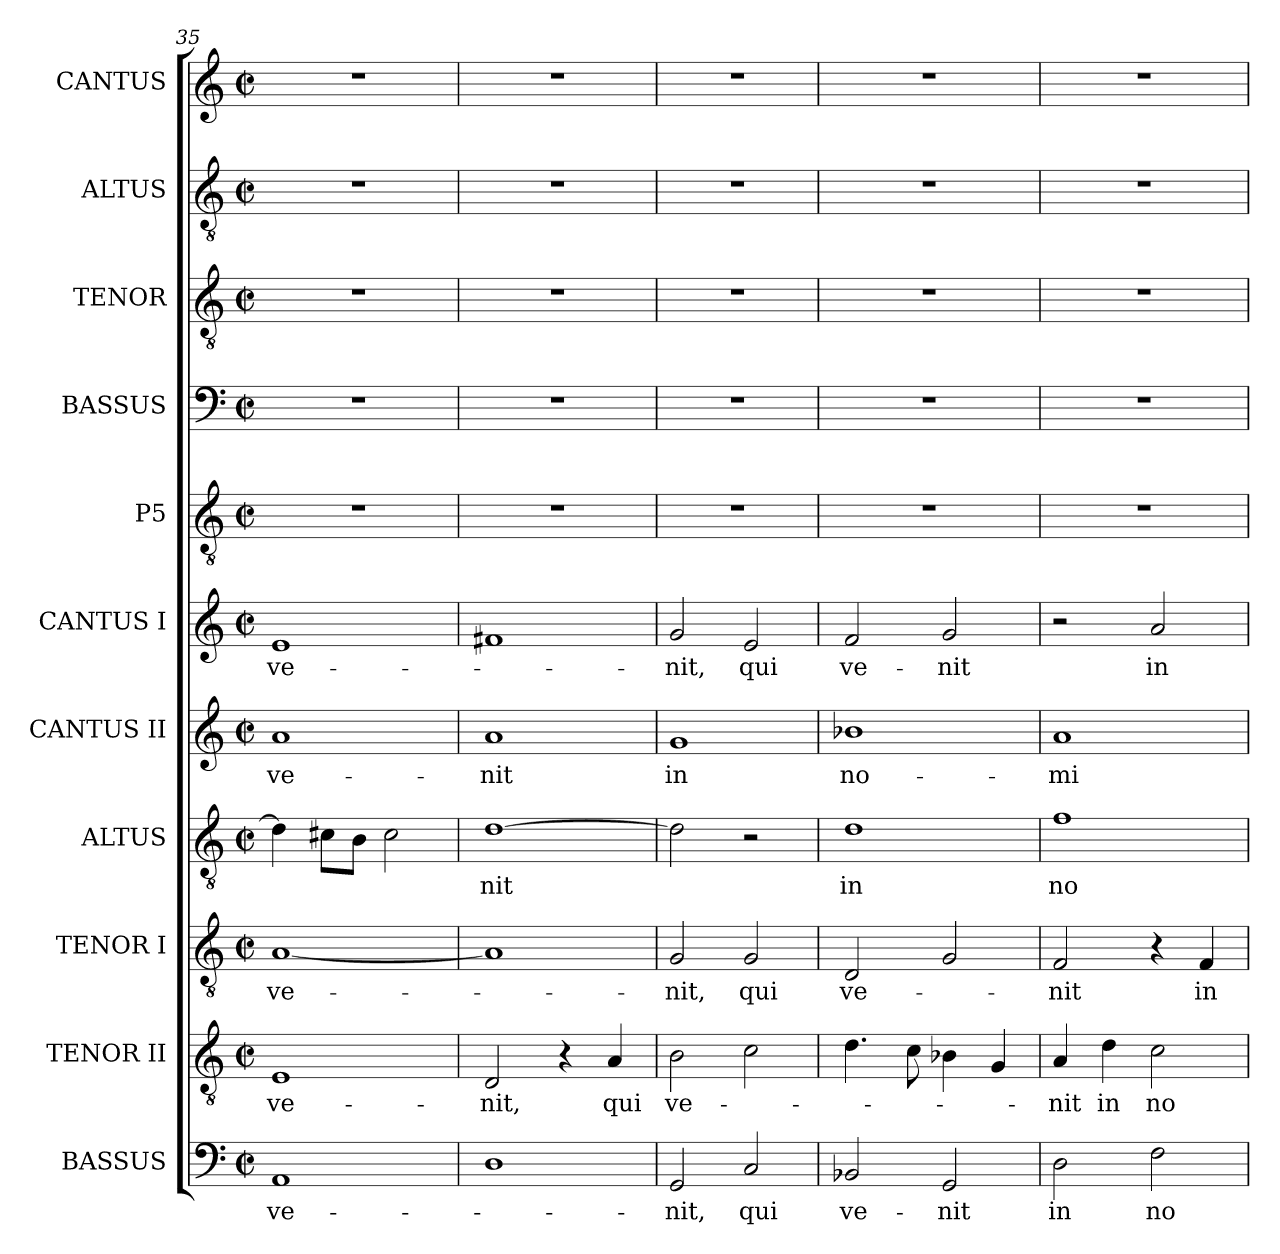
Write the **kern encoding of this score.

**kern	**text	**kern	**text	**kern	**text	**kern	**text	**kern	**text	**kern	**text	**kern	**kern	**kern	**kern	**kern
*part11	*part11	*part10	*part10	*part9	*part9	*part8	*part8	*part7	*part7	*part6	*part6	*part5	*part4	*part3	*part2	*part1
*staff11	*staff11	*staff10	*staff10	*staff9	*staff9	*staff8	*staff8	*staff7	*staff7	*staff6	*staff6	*staff5	*staff4	*staff3	*staff2	*staff1
*I"BASSUS	*	*I"TENOR II	*	*I"TENOR I	*	*I"ALTUS	*	*I"CANTUS II	*	*I"CANTUS I	*	*I"P5	*I"BASSUS	*I"TENOR	*I"ALTUS	*I"CANTUS
*I'B.	*	*I'T. II	*	*I'T. I	*	*I'A.	*	*I'C. II	*	*I'C. I	*	*	*I'B.	*I'T.	*I'A.	*I'C.
*clefF4	*	*clefGv2	*	*clefGv2	*	*clefGv2	*	*clefG2	*	*clefG2	*	*clefGv2	*clefF4	*clefGv2	*clefGv2	*clefG2
*	*	*ITrd7c12	*	*ITrd7c12	*	*ITrd7c12	*	*	*	*	*	*ITrd7c12	*	*ITrd7c12	*ITrd7c12	*
*k[]	*	*k[]	*	*k[]	*	*k[]	*	*k[]	*	*k[]	*	*k[]	*k[]	*k[]	*k[]	*k[]
*a:	*	*a:	*	*a:	*	*a:	*	*a:	*	*a:	*	*a:	*a:	*a:	*a:	*a:
*M2/2	*	*M2/2	*	*M2/2	*	*M2/2	*	*M2/2	*	*M2/2	*	*M2/2	*M2/2	*M2/2	*M2/2	*M2/2
*met(c|)	*	*met(c|)	*	*met(c|)	*	*met(c|)	*	*met(c|)	*	*met(c|)	*	*met(c|)	*met(c|)	*met(c|)	*met(c|)	*met(c|)
=35	=35	=35	=35	=35	=35	=35	=35	=35	=35	=35	=35	=35	=35	=35	=35	=35
!	!LO:LY:b:color=#000000	!	!	!	!	!	!	!	!	!	!	!	!	!	!	!
!	!	!	!LO:LY:b:color=#000000	!	!	!	!	!	!	!	!	!	!	!	!	!
!	!	!	!	!	!LO:LY:b:color=#000000	!	!	!	!	!	!	!	!	!	!	!
!	!	!	!	!	!	!	!	!	!LO:LY:b:color=#000000	!	!	!	!	!	!	!
!	!	!	!	!	!	!	!	!	!	!	!LO:LY:b:color=#000000	!	!	!	!	!
1AAi	ve-	1EEi	ve-	[1AAi	ve-	4Di\]	.	1ai	ve-	1ei	ve-	1r	1r	1r	1r	1r
.	.	.	.	.	.	8C#Xi\L	.	.	.	.	.	.	.	.	.	.
.	.	.	.	.	.	8BBi\J	.	.	.	.	.	.	.	.	.	.
.	.	.	.	.	.	2C#i\	.	.	.	.	.	.	.	.	.	.
=36	=36	=36	=36	=36	=36	=36	=36	=36	=36	=36	=36	=36	=36	=36	=36	=36
!	!	!	!LO:LY:b:color=#000000	!	!	!	!	!	!	!	!	!	!	!	!	!
!	!	!	!	!	!	!	!LO:LY:b:color=#000000	!	!	!	!	!	!	!	!	!
!	!	!	!	!	!	!	!	!	!LO:LY:b:color=#000000	!	!	!	!	!	!	!
1Di	.	2DDi/	-nit,	1AAi]	.	[1Di	-nit	1ai	-nit	1f#Xi	.	1r	1r	1r	1r	1r
.	.	4r	.	.	.	.	.	.	.	.	.	.	.	.	.	.
!	!	!	!LO:LY:b:color=#000000	!	!	!	!	!	!	!	!	!	!	!	!	!
.	.	4AAi/	qui	.	.	.	.	.	.	.	.	.	.	.	.	.
=37	=37	=37	=37	=37	=37	=37	=37	=37	=37	=37	=37	=37	=37	=37	=37	=37
!	!LO:LY:b:color=#000000	!	!	!	!	!	!	!	!	!	!	!	!	!	!	!
!	!	!	!LO:LY:b:color=#000000	!	!	!	!	!	!	!	!	!	!	!	!	!
!	!	!	!	!	!LO:LY:b:color=#000000	!	!	!	!	!	!	!	!	!	!	!
!	!	!	!	!	!	!	!	!	!LO:LY:b:color=#000000	!	!	!	!	!	!	!
!	!	!	!	!	!	!	!	!	!	!	!LO:LY:b:color=#000000	!	!	!	!	!
2GGi/	-nit,	2BBi\	ve-	2GGi/	-nit,	2Di\]	.	1gi	in	2gi/	-nit,	1r	1r	1r	1r	1r
!	!LO:LY:b:color=#000000	!	!	!	!	!	!	!	!	!	!	!	!	!	!	!
!	!	!	!	!	!LO:LY:b:color=#000000	!	!	!	!	!	!	!	!	!	!	!
!	!	!	!	!	!	!	!	!	!	!	!LO:LY:b:color=#000000	!	!	!	!	!
2Ci/	qui	2Ci\	.	2GGi/	qui	2r	.	.	.	2ei/	qui	.	.	.	.	.
=38	=38	=38	=38	=38	=38	=38	=38	=38	=38	=38	=38	=38	=38	=38	=38	=38
!	!LO:LY:b:color=#000000	!	!	!	!	!	!	!	!	!	!	!	!	!	!	!
!	!	!	!	!	!LO:LY:b:color=#000000	!	!	!	!	!	!	!	!	!	!	!
!	!	!	!	!	!	!	!LO:LY:b:color=#000000	!	!	!	!	!	!	!	!	!
!	!	!	!	!	!	!	!	!	!LO:LY:b:color=#000000	!	!	!	!	!	!	!
!	!	!	!	!	!	!	!	!	!	!	!LO:LY:b:color=#000000	!	!	!	!	!
2BB-Xi/	ve-	4.Di\	.	2DDi/	ve-	1Di	in	1b-Xi	no-	2fi/	ve-	1r	1r	1r	1r	1r
.	.	8Ci\	.	.	.	.	.	.	.	.	.	.	.	.	.	.
!	!LO:LY:b:color=#000000	!	!	!	!	!	!	!	!	!	!	!	!	!	!	!
!	!	!	!	!	!	!	!	!	!	!	!LO:LY:b:color=#000000	!	!	!	!	!
2GGi/	-nit	4BB-Xi\	.	2GGi/	.	.	.	.	.	2gi/	-nit	.	.	.	.	.
.	.	4GGi/	.	.	.	.	.	.	.	.	.	.	.	.	.	.
=39	=39	=39	=39	=39	=39	=39	=39	=39	=39	=39	=39	=39	=39	=39	=39	=39
!	!LO:LY:b:color=#000000	!	!	!	!	!	!	!	!	!	!	!	!	!	!	!
!	!	!	!LO:LY:b:color=#000000	!	!	!	!	!	!	!	!	!	!	!	!	!
!	!	!	!	!	!LO:LY:b:color=#000000	!	!	!	!	!	!	!	!	!	!	!
!	!	!	!	!	!	!	!LO:LY:b:color=#000000	!	!	!	!	!	!	!	!	!
!	!	!	!	!	!	!	!	!	!LO:LY:b:color=#000000	!	!	!	!	!	!	!
2Di\	in	4AAi/	-nit	2FFi/	-nit	1Fi	no-	1ai	-mi-	2r	.	1r	1r	1r	1r	1r
!	!	!	!LO:LY:b:color=#000000	!	!	!	!	!	!	!	!	!	!	!	!	!
.	.	4Di\	in	.	.	.	.	.	.	.	.	.	.	.	.	.
!	!LO:LY:b:color=#000000	!	!	!	!	!	!	!	!	!	!	!	!	!	!	!
!	!	!	!LO:LY:b:color=#000000	!	!	!	!	!	!	!	!	!	!	!	!	!
!	!	!	!	!	!	!	!	!	!	!	!LO:LY:b:color=#000000	!	!	!	!	!
2Fi\	no-	2Ci\	no-	4r	.	.	.	.	.	2ai/	in	.	.	.	.	.
!	!	!	!	!	!LO:LY:b:color=#000000	!	!	!	!	!	!	!	!	!	!	!
.	.	.	.	4FFi/	in	.	.	.	.	.	.	.	.	.	.	.
=	=	=	=	=	=	=	=	=	=	=	=	=	=	=	=	=
*-	*-	*-	*-	*-	*-	*-	*-	*-	*-	*-	*-	*-	*-	*-	*-	*-
